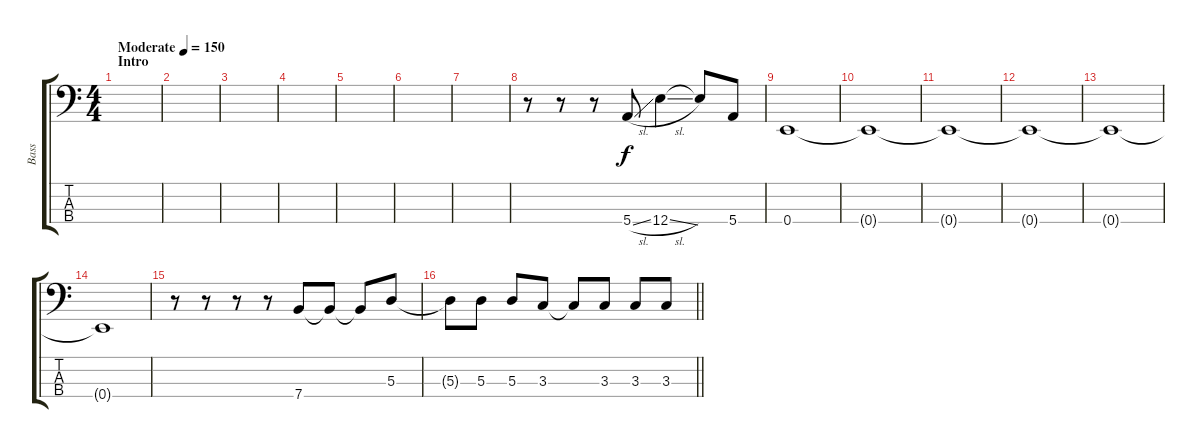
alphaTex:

\track ("Bass" "Bass") {instrument electricbassfinger}
\staff {score tabs}
\tuning (G2 D2 A1 E1) {hide}
\ts (4 4)
\section ("" "Intro")
\tempo (150 "Moderate")
\clef f4
\ks c
|
|
|
|
|
|
|
r.8 r.8 r.8 5.4{sl}.8 12.4{sl}.4 12.4{t}.8 5.4.8 |
0.4.1 |
0.4{t}.1 |
0.4{t}.1 |
0.4{t}.1 |
0.4{t}.1 |
0.4{t}.1 |
r.8 r.8 r.8 r.8 7.4.8 7.4{t}.8 7.4{t}.8 5.3.8 |
\barLineRight lightlight
5.3{t}.8 5.3.8 5.3.8 3.3.8 3.3{t}.8 3.3.8 3.3.8 3.3.8
